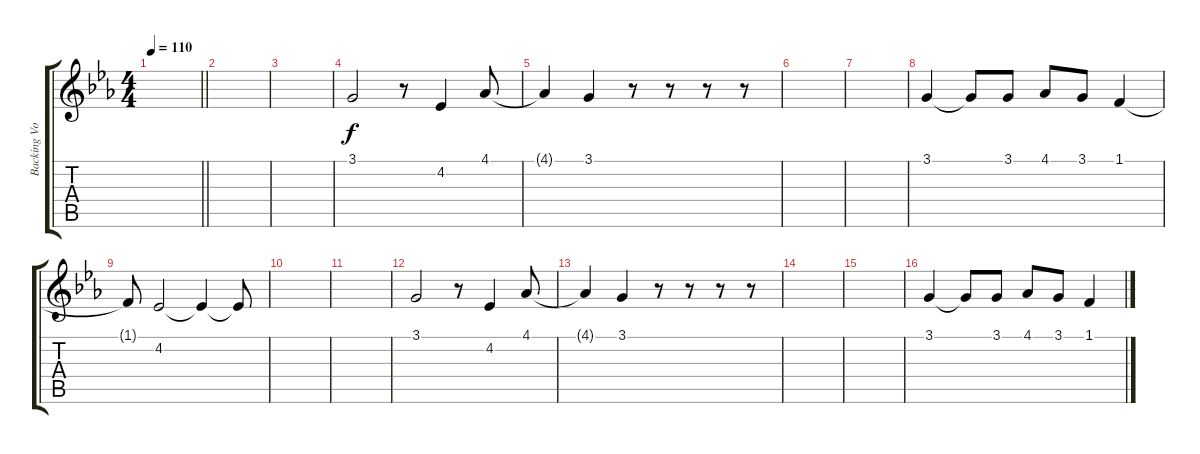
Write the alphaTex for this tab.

\track ("Backing Voice" "Backing Vo") {instrument trumpet}
\staff {score tabs}
\tuning (E4 B3 G3 D3 A2 E2) {hide}
\ts (4 4)
\tempo 110
\clef g2
\barLineRight lightlight
\ks eb
|
|
|
3.1.2 r.8 4.2.4 4.1.8 |
4.1{t}.4 3.1.4 r.8 r.8 r.8 r.8 |
|
|
3.1.4 3.1{t}.8 3.1.8 4.1.8 3.1.8 1.1.4 |
1.1{t}.8 4.2.2 4.2{t}.4 4.2{t}.8 |
|
|
3.1.2 r.8 4.2.4 4.1.8 |
4.1{t}.4 3.1.4 r.8 r.8 r.8 r.8 |
|
|
3.1.4 3.1{t}.8 3.1.8 4.1.8 3.1.8 1.1.4
